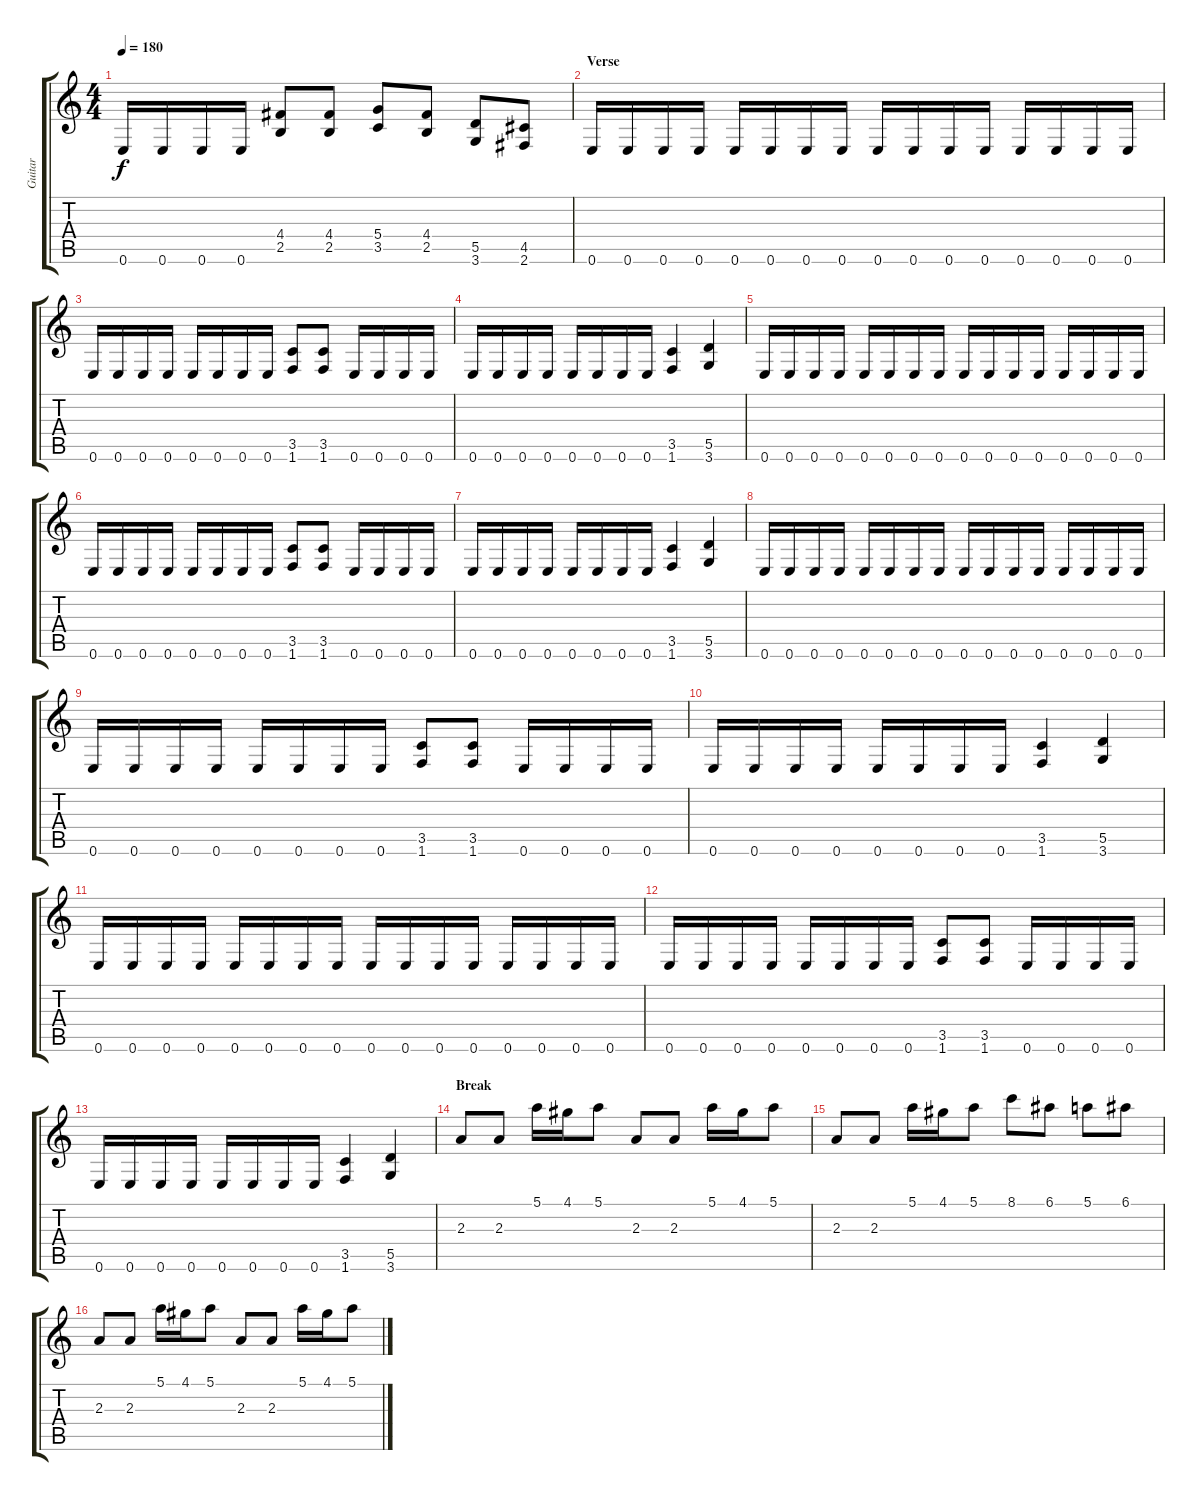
\track ("Guitar" "Guitar") {instrument distortionguitar}
\staff {score tabs}
\tuning (E4 B3 G3 D3 A2 E2) {hide}
\ts (4 4)
\tempo 180
\clef g2
\ks c
0.6.16{dy f} 0.6.16 0.6.16 0.6.16 (4.4 2.5).8 (4.4 2.5).8 (5.4 3.5).8 (4.4 2.5).8 (5.5 3.6).8 (4.5 2.6).8 |
\section ("" "Verse")
0.6.16 0.6.16 0.6.16 0.6.16 0.6.16 0.6.16 0.6.16 0.6.16 0.6.16 0.6.16 0.6.16 0.6.16 0.6.16 0.6.16 0.6.16 0.6.16 |
0.6.16 0.6.16 0.6.16 0.6.16 0.6.16 0.6.16 0.6.16 0.6.16 (3.5 1.6).8 (3.5 1.6).8 0.6.16 0.6.16 0.6.16 0.6.16 |
0.6.16 0.6.16 0.6.16 0.6.16 0.6.16 0.6.16 0.6.16 0.6.16 (3.5 1.6).4 (5.5 3.6).4 |
0.6.16 0.6.16 0.6.16 0.6.16 0.6.16 0.6.16 0.6.16 0.6.16 0.6.16 0.6.16 0.6.16 0.6.16 0.6.16 0.6.16 0.6.16 0.6.16 |
0.6.16 0.6.16 0.6.16 0.6.16 0.6.16 0.6.16 0.6.16 0.6.16 (3.5 1.6).8 (3.5 1.6).8 0.6.16 0.6.16 0.6.16 0.6.16 |
0.6.16 0.6.16 0.6.16 0.6.16 0.6.16 0.6.16 0.6.16 0.6.16 (3.5 1.6).4 (5.5 3.6).4 |
0.6.16 0.6.16 0.6.16 0.6.16 0.6.16 0.6.16 0.6.16 0.6.16 0.6.16 0.6.16 0.6.16 0.6.16 0.6.16 0.6.16 0.6.16 0.6.16 |
0.6.16 0.6.16 0.6.16 0.6.16 0.6.16 0.6.16 0.6.16 0.6.16 (3.5 1.6).8 (3.5 1.6).8 0.6.16 0.6.16 0.6.16 0.6.16 |
0.6.16 0.6.16 0.6.16 0.6.16 0.6.16 0.6.16 0.6.16 0.6.16 (3.5 1.6).4 (5.5 3.6).4 |
0.6.16 0.6.16 0.6.16 0.6.16 0.6.16 0.6.16 0.6.16 0.6.16 0.6.16 0.6.16 0.6.16 0.6.16 0.6.16 0.6.16 0.6.16 0.6.16 |
0.6.16 0.6.16 0.6.16 0.6.16 0.6.16 0.6.16 0.6.16 0.6.16 (3.5 1.6).8 (3.5 1.6).8 0.6.16 0.6.16 0.6.16 0.6.16 |
0.6.16 0.6.16 0.6.16 0.6.16 0.6.16 0.6.16 0.6.16 0.6.16 (3.5 1.6).4 (5.5 3.6).4 |
\section ("" "Break")
2.3.8 2.3.8 5.1.16 4.1.16 5.1.8 2.3.8 2.3.8 5.1.16 4.1.16 5.1.8 |
2.3.8 2.3.8 5.1.16 4.1.16 5.1.8 8.1.8 6.1.8 5.1.8 6.1.8 |
2.3.8 2.3.8 5.1.16 4.1.16 5.1.8 2.3.8 2.3.8 5.1.16 4.1.16 5.1.8
